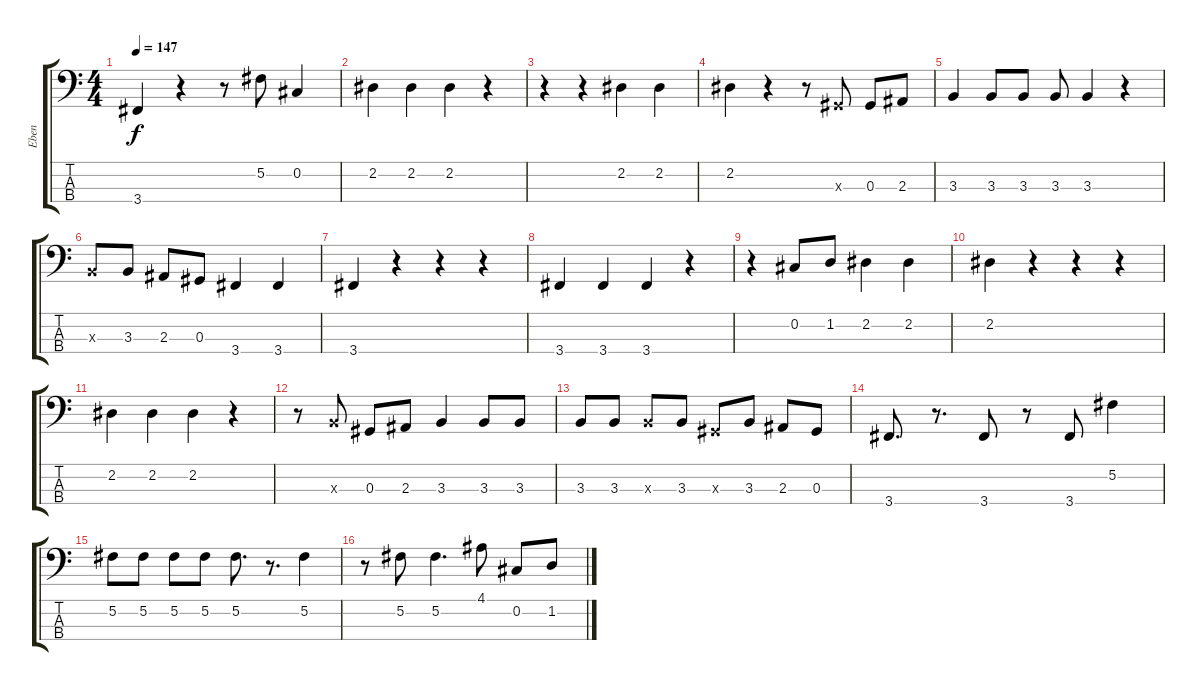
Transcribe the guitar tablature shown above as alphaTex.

\track ("Eben" "Eben") {instrument electricbassfinger}
\staff {score tabs}
\tuning (Gb2 Db2 Ab1 Eb1) {hide}
\ts (4 4)
\tempo 147
\clef f4
\ks c
3.4.4{dy f} r.4 r.8 5.2.8 0.2.4 |
2.2.4 2.2.4 2.2.4 r.4 |
r.4 r.4 2.2.4 2.2.4 |
2.2.4 r.4 r.8 0.3{x}.8 0.3.8 2.3.8 |
3.3.4 3.3.8 3.3.8 3.3.8 3.3.4 r.4 |
3.3{x}.8 3.3.8 2.3.8 0.3.8 3.4.4 3.4.4 |
3.4.4 r.4 r.4 r.4 |
3.4.4 3.4.4 3.4.4 r.4 |
r.4 0.2.8 1.2.8 2.2.4 2.2.4 |
2.2.4 r.4 r.4 r.4 |
2.2.4 2.2.4 2.2.4 r.4 |
r.8 3.3{x}.8 0.3.8 2.3.8 3.3.4 3.3.8 3.3.8 |
3.3.8 3.3.8 3.3{x}.8 3.3.8 0.3{x}.8 3.3.8 2.3.8 0.3.8 |
3.4.8{d} r.8{d} 3.4.8 r.8 3.4.8 5.2.4 |
5.2.8 5.2.8 5.2.8 5.2.8 5.2.8{d} r.8{d} 5.2.4 |
r.8 5.2.8 5.2.4{d} 4.1.8 0.2.8 1.2.8
